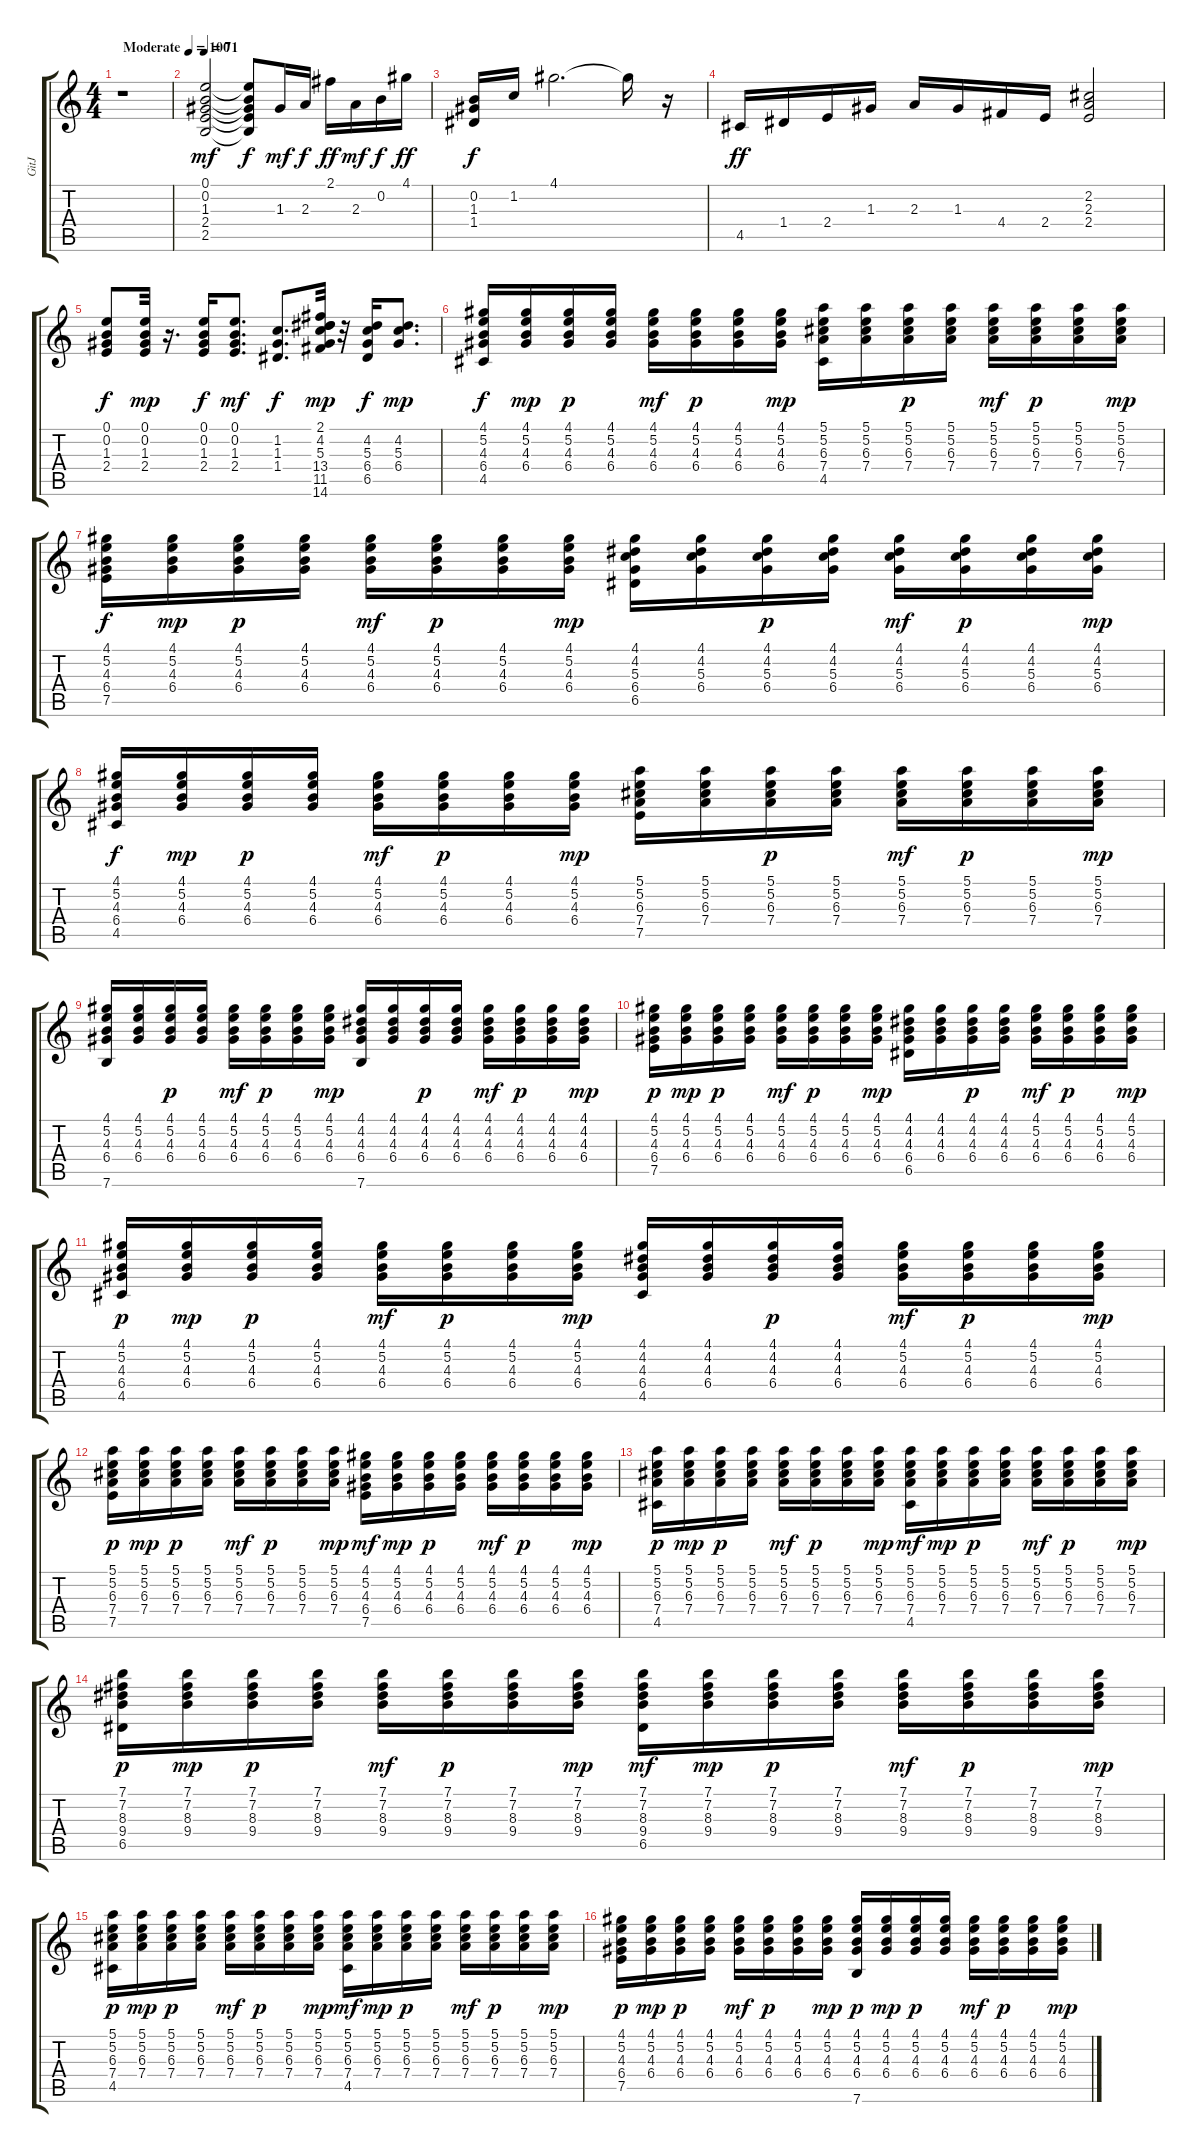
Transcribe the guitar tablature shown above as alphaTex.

\track ("GitJ" "GitJ") {instrument electricguitarclean}
\staff {score tabs}
\tuning (E4 B3 G3 D3 A2 E2) {hide}
\ts (4 4)
\tempo (100 "Moderate")
\clef g2
\ks c
r.1{dy mf instrument electricguitarclean} |
\tempo 71
(0.1 0.2 1.3 2.4 2.5).2 (0.1{t} 0.2{t} 1.3{t} 2.4{t} 2.5{t}).8{dy f} 1.3.16{dy mf} 2.3.16{dy f} 2.1.16{dy ff} 2.3.16{dy mf} 0.2.16{dy f} 4.1.16{dy ff} |
(0.2 1.3 1.4).16{dy f} 1.2.16 4.1.2{d} 4.1{t}.16 r.16 |
4.5.16{dy ff} 1.4.16 2.4.16 1.3.16 2.3.16 1.3.16 4.4.16 2.4.16 (2.2 2.3 2.4).2 |
(0.1 0.2 1.3 2.4).8{dy f} (0.1 0.2 1.3 2.4).32{dy mp} r.16{d} (0.1 0.2 1.3 2.4).16{dy f} (0.1 0.2 1.3 2.4).8{d dy mf} (1.2 1.3 1.4).8{d dy f} (2.1 4.2 5.3 13.4 11.5 14.6).32{dy mp} r.32 (4.2 5.3 6.4 6.5).16{dy f} (4.2 5.3 6.4).8{d dy mp} |
(4.1 5.2 4.3 6.4 4.5).16{dy f} (4.1 5.2 4.3 6.4).16{dy mp} (4.1 5.2 4.3 6.4).16{dy p} (4.1 5.2 4.3 6.4).16 (4.1 5.2 4.3 6.4).16{dy mf} (4.1 5.2 4.3 6.4).16{dy p} (4.1 5.2 4.3 6.4).16 (4.1 5.2 4.3 6.4).16{dy mp} (5.1 5.2 6.3 7.4 4.5).16 (5.1 5.2 6.3 7.4).16 (5.1 5.2 6.3 7.4).16{dy p} (5.1 5.2 6.3 7.4).16 (5.1 5.2 6.3 7.4).16{dy mf} (5.1 5.2 6.3 7.4).16{dy p} (5.1 5.2 6.3 7.4).16 (5.1 5.2 6.3 7.4).16{dy mp} |
(4.1 5.2 4.3 6.4 7.5).16{dy f} (4.1 5.2 4.3 6.4).16{dy mp} (4.1 5.2 4.3 6.4).16{dy p} (4.1 5.2 4.3 6.4).16 (4.1 5.2 4.3 6.4).16{dy mf} (4.1 5.2 4.3 6.4).16{dy p} (4.1 5.2 4.3 6.4).16 (4.1 5.2 4.3 6.4).16{dy mp} (4.1 4.2 5.3 6.4 6.5).16 (4.1 4.2 5.3 6.4).16 (4.1 4.2 5.3 6.4).16{dy p} (4.1 4.2 5.3 6.4).16 (4.1 4.2 5.3 6.4).16{dy mf} (4.1 4.2 5.3 6.4).16{dy p} (4.1 4.2 5.3 6.4).16 (4.1 4.2 5.3 6.4).16{dy mp} |
(4.1 5.2 4.3 6.4 4.5).16{dy f} (4.1 5.2 4.3 6.4).16{dy mp} (4.1 5.2 4.3 6.4).16{dy p} (4.1 5.2 4.3 6.4).16 (4.1 5.2 4.3 6.4).16{dy mf} (4.1 5.2 4.3 6.4).16{dy p} (4.1 5.2 4.3 6.4).16 (4.1 5.2 4.3 6.4).16{dy mp} (5.1 5.2 6.3 7.4 7.5).16 (5.1 5.2 6.3 7.4).16 (5.1 5.2 6.3 7.4).16{dy p} (5.1 5.2 6.3 7.4).16 (5.1 5.2 6.3 7.4).16{dy mf} (5.1 5.2 6.3 7.4).16{dy p} (5.1 5.2 6.3 7.4).16 (5.1 5.2 6.3 7.4).16{dy mp} |
(4.1 5.2 4.3 6.4 7.6).16 (4.1 5.2 4.3 6.4).16 (4.1 5.2 4.3 6.4).16{dy p} (4.1 5.2 4.3 6.4).16 (4.1 5.2 4.3 6.4).16{dy mf} (4.1 5.2 4.3 6.4).16{dy p} (4.1 5.2 4.3 6.4).16 (4.1 5.2 4.3 6.4).16{dy mp} (4.1 4.2 4.3 6.4 7.6).16 (4.1 4.2 4.3 6.4).16 (4.1 4.2 4.3 6.4).16{dy p} (4.1 4.2 4.3 6.4).16 (4.1 4.2 4.3 6.4).16{dy mf} (4.1 4.2 4.3 6.4).16{dy p} (4.1 4.2 4.3 6.4).16 (4.1 4.2 4.3 6.4).16{dy mp} |
(4.1 5.2 4.3 6.4 7.5).16{dy p} (4.1 5.2 4.3 6.4).16{dy mp} (4.1 5.2 4.3 6.4).16{dy p} (4.1 5.2 4.3 6.4).16 (4.1 5.2 4.3 6.4).16{dy mf} (4.1 5.2 4.3 6.4).16{dy p} (4.1 5.2 4.3 6.4).16 (4.1 5.2 4.3 6.4).16{dy mp} (4.1 4.2 4.3 6.4 6.5).16 (4.1 4.2 4.3 6.4).16 (4.1 4.2 4.3 6.4).16{dy p} (4.1 4.2 4.3 6.4).16 (4.1 5.2 4.3 6.4).16{dy mf} (4.1 5.2 4.3 6.4).16{dy p} (4.1 5.2 4.3 6.4).16 (4.1 5.2 4.3 6.4).16{dy mp} |
(4.1 5.2 4.3 6.4 4.5).16{dy p} (4.1 5.2 4.3 6.4).16{dy mp} (4.1 5.2 4.3 6.4).16{dy p} (4.1 5.2 4.3 6.4).16 (4.1 5.2 4.3 6.4).16{dy mf} (4.1 5.2 4.3 6.4).16{dy p} (4.1 5.2 4.3 6.4).16 (4.1 5.2 4.3 6.4).16{dy mp} (4.1 4.2 4.3 6.4 4.5).16 (4.1 4.2 4.3 6.4).16 (4.1 4.2 4.3 6.4).16{dy p} (4.1 4.2 4.3 6.4).16 (4.1 5.2 4.3 6.4).16{dy mf} (4.1 5.2 4.3 6.4).16{dy p} (4.1 5.2 4.3 6.4).16 (4.1 5.2 4.3 6.4).16{dy mp} |
(5.1 5.2 6.3 7.4 7.5).16{dy p} (5.1 5.2 6.3 7.4).16{dy mp} (5.1 5.2 6.3 7.4).16{dy p} (5.1 5.2 6.3 7.4).16 (5.1 5.2 6.3 7.4).16{dy mf} (5.1 5.2 6.3 7.4).16{dy p} (5.1 5.2 6.3 7.4).16 (5.1 5.2 6.3 7.4).16{dy mp} (4.1 5.2 4.3 6.4 7.5).16{dy mf} (4.1 5.2 4.3 6.4).16{dy mp} (4.1 5.2 4.3 6.4).16{dy p} (4.1 5.2 4.3 6.4).16 (4.1 5.2 4.3 6.4).16{dy mf} (4.1 5.2 4.3 6.4).16{dy p} (4.1 5.2 4.3 6.4).16 (4.1 5.2 4.3 6.4).16{dy mp} |
(5.1 5.2 6.3 7.4 4.5).16{dy p} (5.1 5.2 6.3 7.4).16{dy mp} (5.1 5.2 6.3 7.4).16{dy p} (5.1 5.2 6.3 7.4).16 (5.1 5.2 6.3 7.4).16{dy mf} (5.1 5.2 6.3 7.4).16{dy p} (5.1 5.2 6.3 7.4).16 (5.1 5.2 6.3 7.4).16{dy mp} (5.1 5.2 6.3 7.4 4.5).16{dy mf} (5.1 5.2 6.3 7.4).16{dy mp} (5.1 5.2 6.3 7.4).16{dy p} (5.1 5.2 6.3 7.4).16 (5.1 5.2 6.3 7.4).16{dy mf} (5.1 5.2 6.3 7.4).16{dy p} (5.1 5.2 6.3 7.4).16 (5.1 5.2 6.3 7.4).16{dy mp} |
(7.1 7.2 8.3 9.4 6.5).16{dy p} (7.1 7.2 8.3 9.4).16{dy mp} (7.1 7.2 8.3 9.4).16{dy p} (7.1 7.2 8.3 9.4).16 (7.1 7.2 8.3 9.4).16{dy mf} (7.1 7.2 8.3 9.4).16{dy p} (7.1 7.2 8.3 9.4).16 (7.1 7.2 8.3 9.4).16{dy mp} (7.1 7.2 8.3 9.4 6.5).16{dy mf} (7.1 7.2 8.3 9.4).16{dy mp} (7.1 7.2 8.3 9.4).16{dy p} (7.1 7.2 8.3 9.4).16 (7.1 7.2 8.3 9.4).16{dy mf} (7.1 7.2 8.3 9.4).16{dy p} (7.1 7.2 8.3 9.4).16 (7.1 7.2 8.3 9.4).16{dy mp} |
(5.1 5.2 6.3 7.4 4.5).16{dy p} (5.1 5.2 6.3 7.4).16{dy mp} (5.1 5.2 6.3 7.4).16{dy p} (5.1 5.2 6.3 7.4).16 (5.1 5.2 6.3 7.4).16{dy mf} (5.1 5.2 6.3 7.4).16{dy p} (5.1 5.2 6.3 7.4).16 (5.1 5.2 6.3 7.4).16{dy mp} (5.1 5.2 6.3 7.4 4.5).16{dy mf} (5.1 5.2 6.3 7.4).16{dy mp} (5.1 5.2 6.3 7.4).16{dy p} (5.1 5.2 6.3 7.4).16 (5.1 5.2 6.3 7.4).16{dy mf} (5.1 5.2 6.3 7.4).16{dy p} (5.1 5.2 6.3 7.4).16 (5.1 5.2 6.3 7.4).16{dy mp} |
(4.1 5.2 4.3 6.4 7.5).16{dy p} (4.1 5.2 4.3 6.4).16{dy mp} (4.1 5.2 4.3 6.4).16{dy p} (4.1 5.2 4.3 6.4).16 (4.1 5.2 4.3 6.4).16{dy mf} (4.1 5.2 4.3 6.4).16{dy p} (4.1 5.2 4.3 6.4).16 (4.1 5.2 4.3 6.4).16{dy mp} (4.1 5.2 4.3 6.4 7.6).16{dy p} (4.1 5.2 4.3 6.4).16{dy mp} (4.1 5.2 4.3 6.4).16{dy p} (4.1 5.2 4.3 6.4).16 (4.1 5.2 4.3 6.4).16{dy mf} (4.1 5.2 4.3 6.4).16{dy p} (4.1 5.2 4.3 6.4).16 (4.1 5.2 4.3 6.4).16{dy mp}
